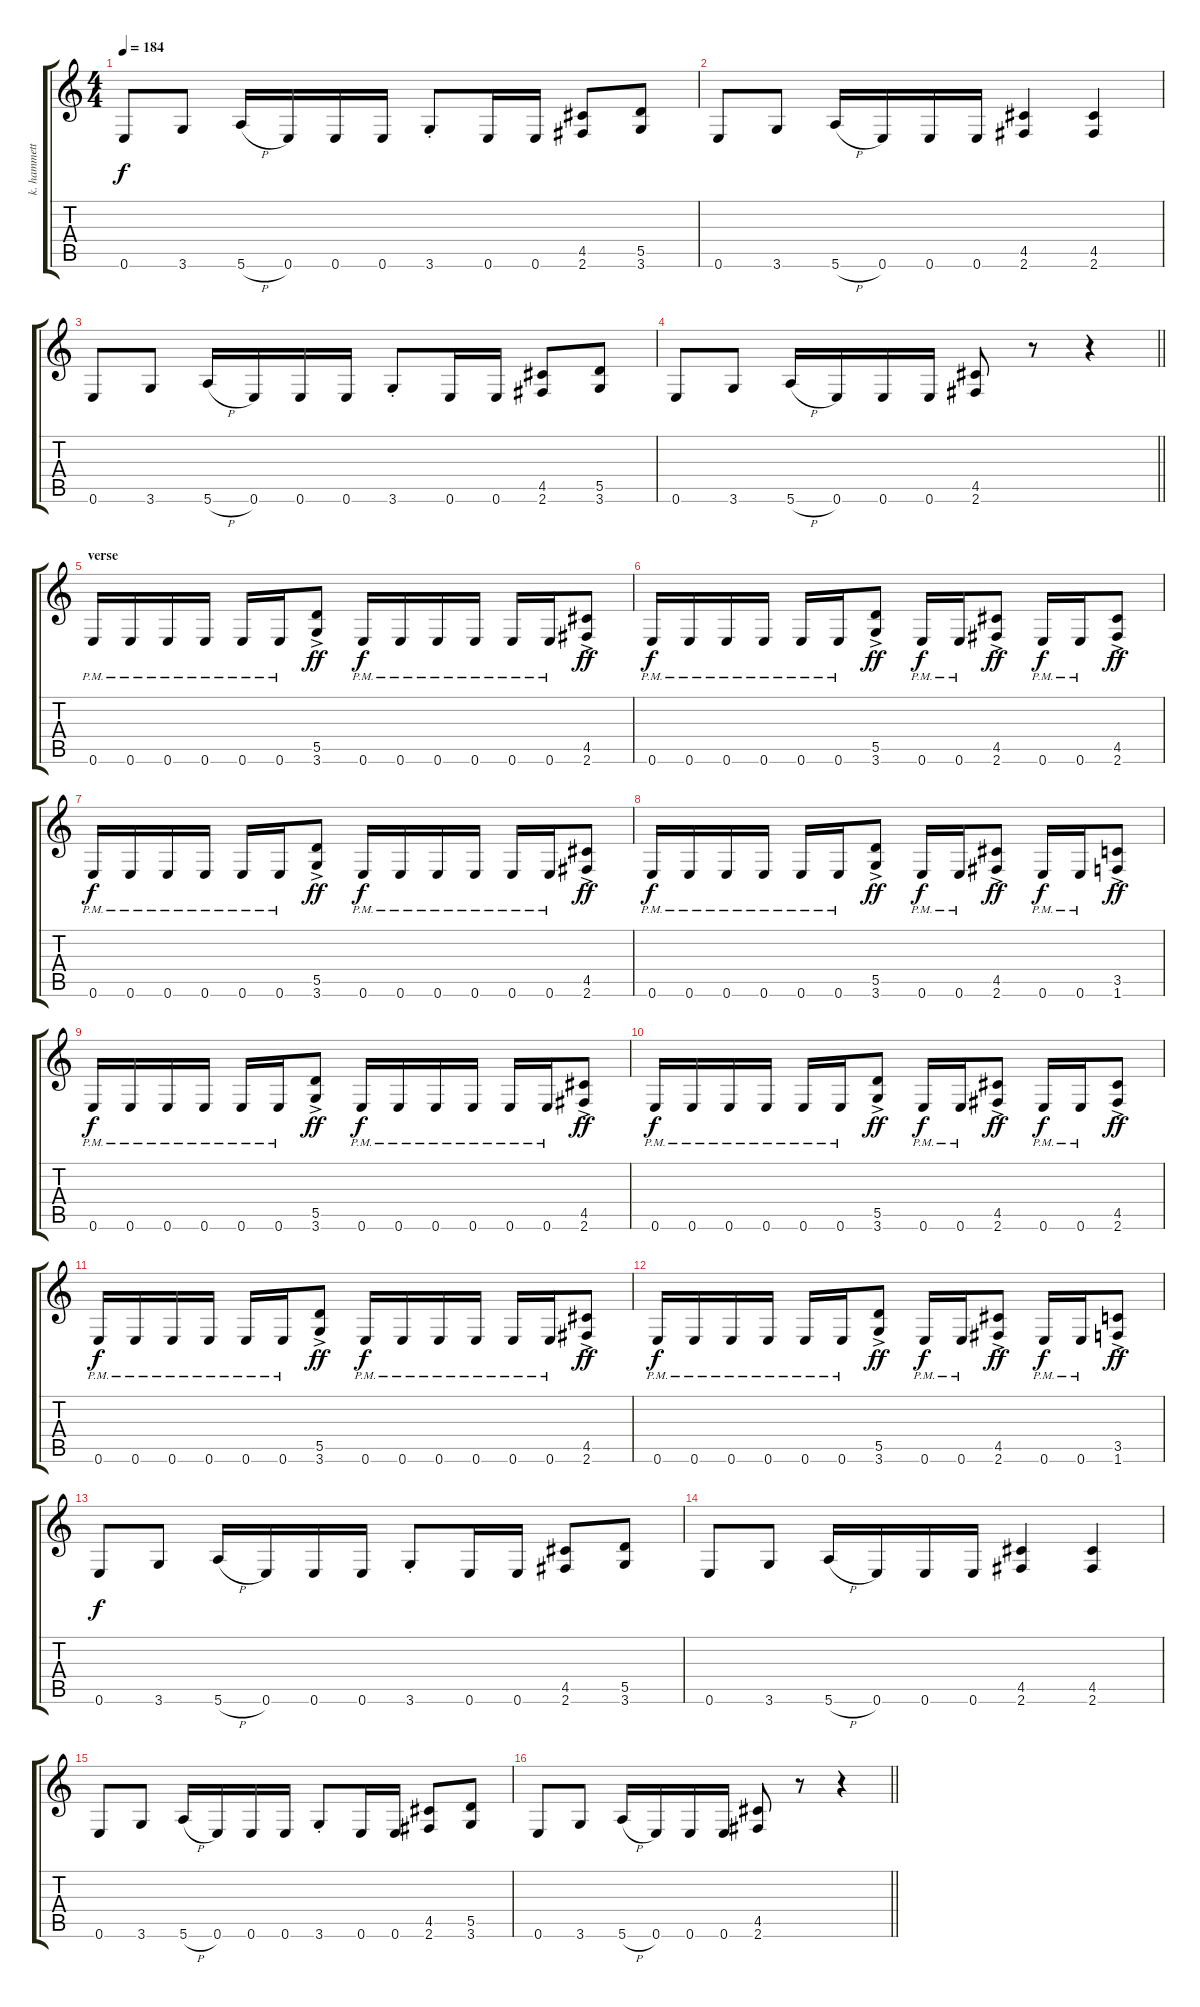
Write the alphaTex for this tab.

\track ("k. hammett - rhythm guitar" "k. hammett") {instrument distortionguitar}
\staff {score tabs}
\tuning (E4 B3 G3 D3 A2 E2) {hide}
\ts (4 4)
\tempo 184
\clef g2
\ks c
0.6.8{dy f} 3.6.8 5.6{h}.16 0.6.16 0.6.16 0.6.16 3.6{st}.8 0.6.16 0.6.16 (4.5 2.6).8 (5.5 3.6).8 |
0.6.8 3.6.8 5.6{h}.16 0.6.16 0.6.16 0.6.16 (4.5 2.6).4 (4.5 2.6).4 |
0.6.8 3.6.8 5.6{h}.16 0.6.16 0.6.16 0.6.16 3.6{st}.8 0.6.16 0.6.16 (4.5 2.6).8 (5.5 3.6).8 |
\barLineRight lightlight
0.6.8 3.6.8 5.6{h}.16 0.6.16 0.6.16 0.6.16 (4.5 2.6).8 r.8 r.4 |
\section ("" "verse")
0.6{pm}.16 0.6{pm}.16 0.6{pm}.16 0.6{pm}.16 0.6{pm}.16 0.6{pm}.16 (5.5{ac} 3.6{ac}).8{dy ff} 0.6{pm}.16{dy f} 0.6{pm}.16 0.6{pm}.16 0.6{pm}.16 0.6{pm}.16 0.6{pm}.16 (4.5{ac} 2.6{ac}).8{dy ff} |
0.6{pm}.16{dy f} 0.6{pm}.16 0.6{pm}.16 0.6{pm}.16 0.6{pm}.16 0.6{pm}.16 (5.5{ac} 3.6{ac}).8{dy ff} 0.6{pm}.16{dy f} 0.6{pm}.16 (4.5{ac} 2.6{ac}).8{dy ff} 0.6{pm}.16{dy f} 0.6{pm}.16 (4.5{ac} 2.6{ac}).8{dy ff} |
0.6{pm}.16{dy f} 0.6{pm}.16 0.6{pm}.16 0.6{pm}.16 0.6{pm}.16 0.6{pm}.16 (5.5{ac} 3.6{ac}).8{dy ff} 0.6{pm}.16{dy f} 0.6{pm}.16 0.6{pm}.16 0.6{pm}.16 0.6{pm}.16 0.6{pm}.16 (4.5{ac} 2.6{ac}).8{dy ff} |
0.6{pm}.16{dy f} 0.6{pm}.16 0.6{pm}.16 0.6{pm}.16 0.6{pm}.16 0.6{pm}.16 (5.5{ac} 3.6{ac}).8{dy ff} 0.6{pm}.16{dy f} 0.6{pm}.16 (4.5{ac} 2.6{ac}).8{dy ff} 0.6{pm}.16{dy f} 0.6{pm}.16 (3.5{ac} 1.6{ac}).8{dy ff} |
0.6{pm}.16{dy f} 0.6{pm}.16 0.6{pm}.16 0.6{pm}.16 0.6{pm}.16 0.6{pm}.16 (5.5{ac} 3.6{ac}).8{dy ff} 0.6{pm}.16{dy f} 0.6{pm}.16 0.6{pm}.16 0.6{pm}.16 0.6{pm}.16 0.6{pm}.16 (4.5{ac} 2.6{ac}).8{dy ff} |
0.6{pm}.16{dy f} 0.6{pm}.16 0.6{pm}.16 0.6{pm}.16 0.6{pm}.16 0.6{pm}.16 (5.5{ac} 3.6{ac}).8{dy ff} 0.6{pm}.16{dy f} 0.6{pm}.16 (4.5{ac} 2.6{ac}).8{dy ff} 0.6{pm}.16{dy f} 0.6{pm}.16 (4.5{ac} 2.6{ac}).8{dy ff} |
0.6{pm}.16{dy f} 0.6{pm}.16 0.6{pm}.16 0.6{pm}.16 0.6{pm}.16 0.6{pm}.16 (5.5{ac} 3.6{ac}).8{dy ff} 0.6{pm}.16{dy f} 0.6{pm}.16 0.6{pm}.16 0.6{pm}.16 0.6{pm}.16 0.6{pm}.16 (4.5{ac} 2.6{ac}).8{dy ff} |
0.6{pm}.16{dy f} 0.6{pm}.16 0.6{pm}.16 0.6{pm}.16 0.6{pm}.16 0.6{pm}.16 (5.5{ac} 3.6{ac}).8{dy ff} 0.6{pm}.16{dy f} 0.6{pm}.16 (4.5{ac} 2.6{ac}).8{dy ff} 0.6{pm}.16{dy f} 0.6{pm}.16 (3.5{ac} 1.6{ac}).8{dy ff} |
0.6.8{dy f} 3.6.8 5.6{h}.16 0.6.16 0.6.16 0.6.16 3.6{st}.8 0.6.16 0.6.16 (4.5 2.6).8 (5.5 3.6).8 |
0.6.8 3.6.8 5.6{h}.16 0.6.16 0.6.16 0.6.16 (4.5 2.6).4 (4.5 2.6).4 |
0.6.8 3.6.8 5.6{h}.16 0.6.16 0.6.16 0.6.16 3.6{st}.8 0.6.16 0.6.16 (4.5 2.6).8 (5.5 3.6).8 |
\barLineRight lightlight
0.6.8 3.6.8 5.6{h}.16 0.6.16 0.6.16 0.6.16 (4.5 2.6).8 r.8 r.4
